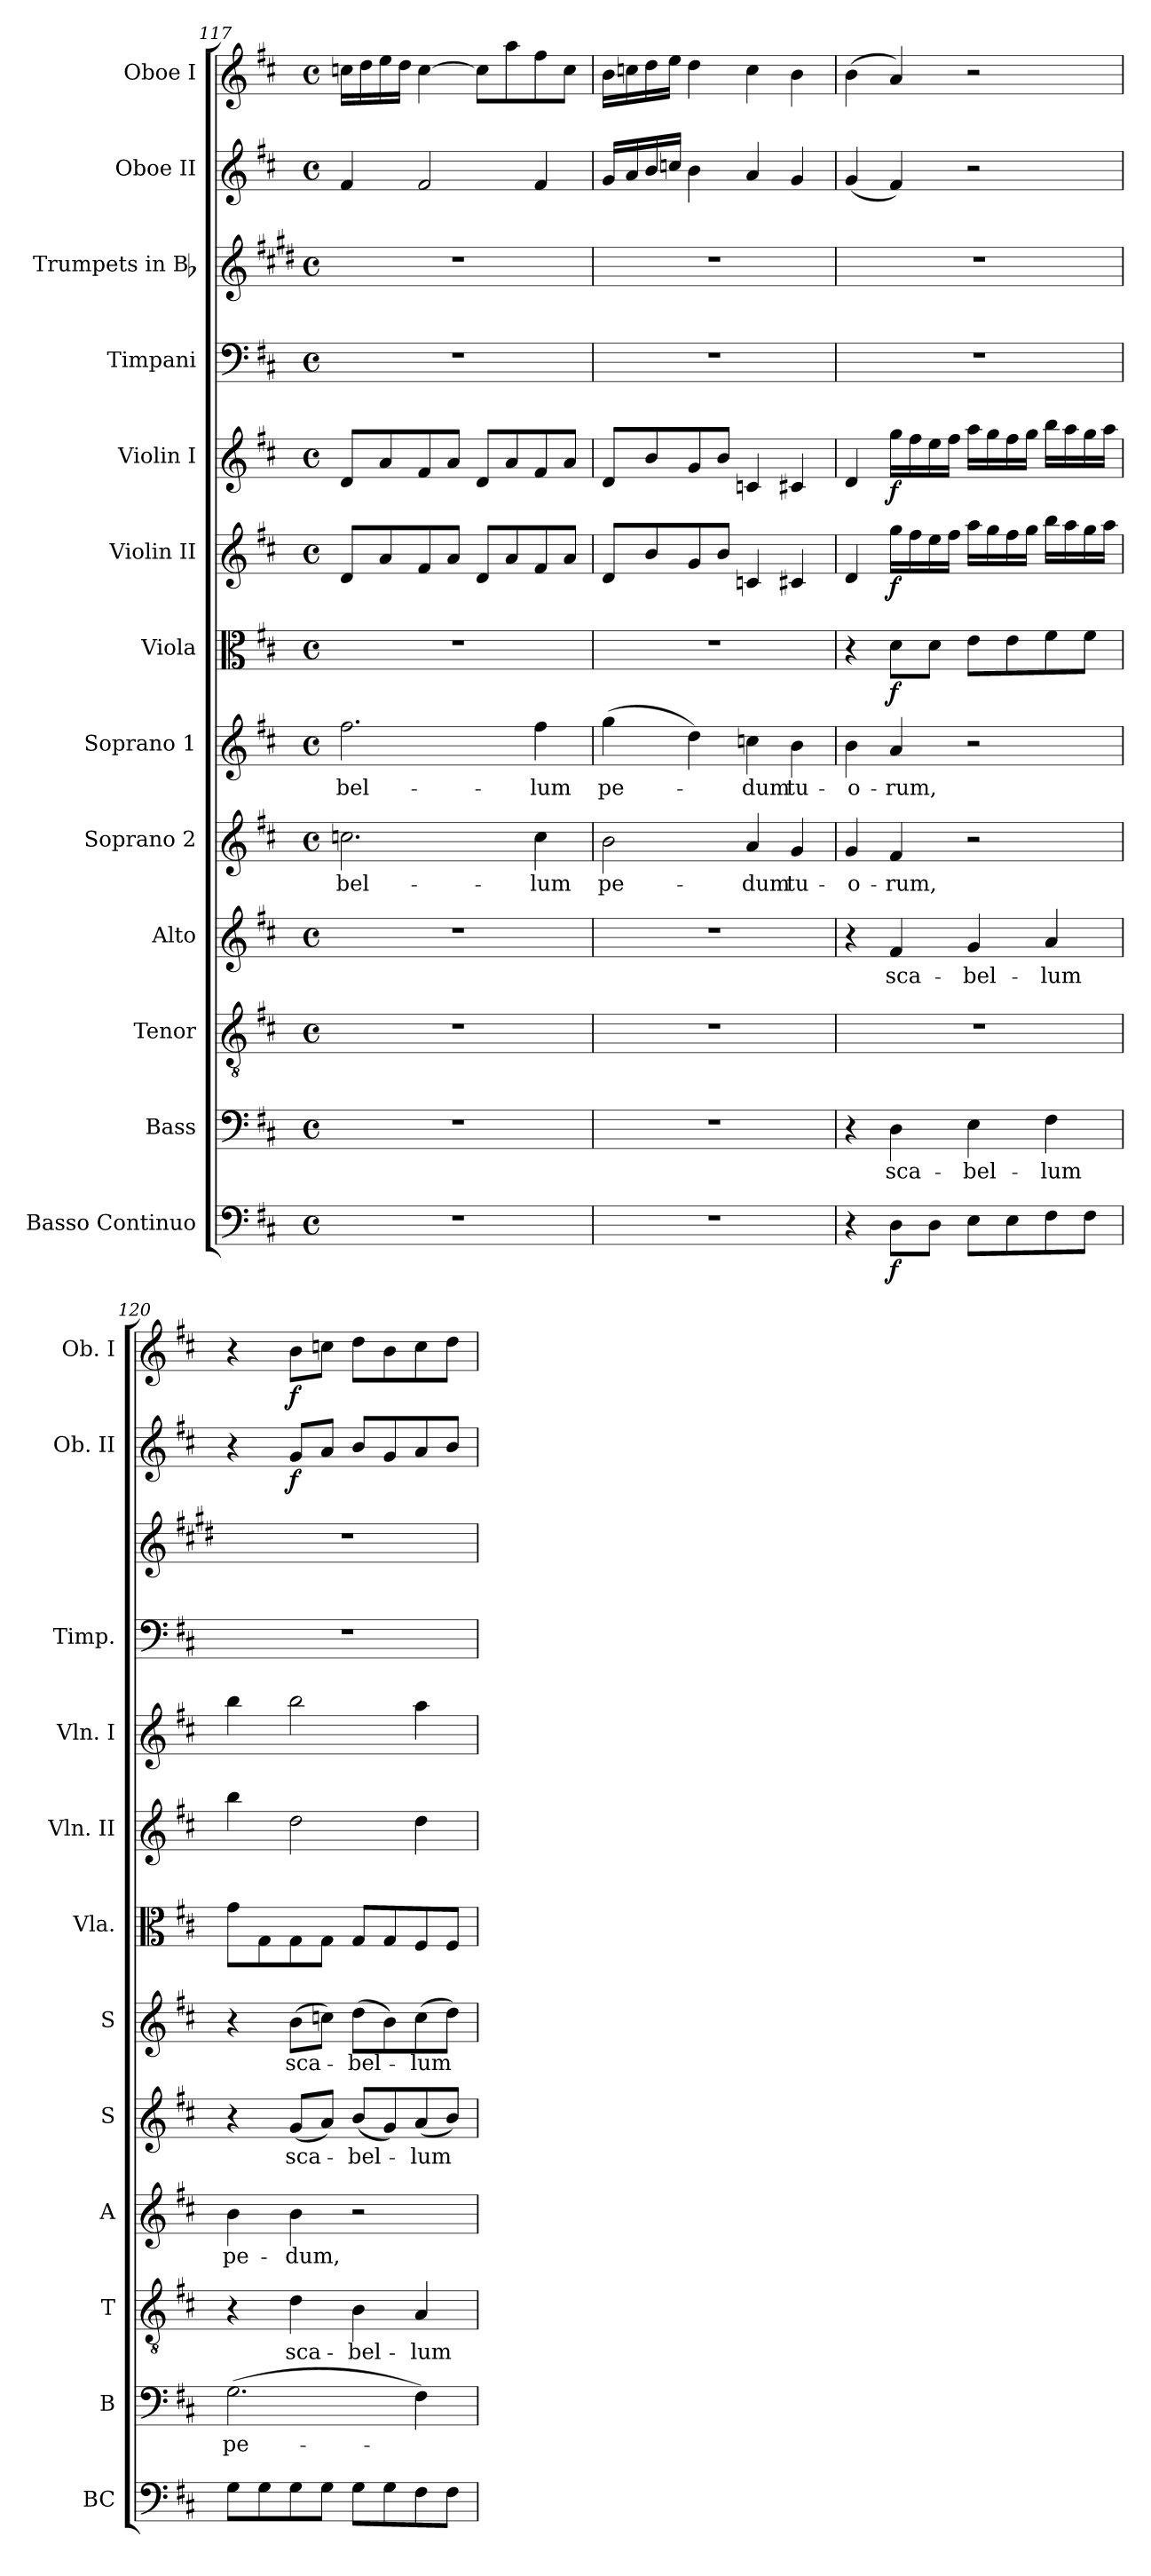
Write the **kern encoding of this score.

**kern	**dynam	**kern	**text	**kern	**text	**kern	**text	**kern	**text	**kern	**text	**kern	**dynam	**kern	**dynam	**kern	**dynam	**kern	**kern	**kern	**dynam	**kern	**dynam
*part13	*part13	*part12	*part12	*part11	*part11	*part10	*part10	*part9	*part9	*part8	*part8	*part7	*part7	*part6	*part6	*part5	*part5	*part4	*part3	*part2	*part2	*part1	*part1
*staff13	*staff13	*staff12	*staff12	*staff11	*staff11	*staff10	*staff10	*staff9	*staff9	*staff8	*staff8	*staff7	*staff7	*staff6	*staff6	*staff5	*staff5	*staff4	*staff3	*staff2	*staff2	*staff1	*staff1
*I"Basso Continuo	*	*I"Bass	*	*I"Tenor	*	*I"Alto	*	*I"Soprano 2	*	*I"Soprano 1	*	*I"Viola	*	*I"Violin II	*	*I"Violin I	*	*I"Timpani	*I"Trumpets in Bb	*I"Oboe II	*	*I"Oboe I	*
*I'BC	*	*I'B	*	*I'T	*	*I'A	*	*I'S	*	*I'S	*	*I'Vla.	*	*I'Vln. II	*	*I'Vln. I	*	*I'Timp.	*	*I'Ob. II	*	*I'Ob. I	*
*clefF4	*	*clefF4	*	*clefGv2	*	*clefG2	*	*clefG2	*	*clefG2	*	*clefC3	*	*clefG2	*	*clefG2	*	*clefF4	*clefG2	*clefG2	*	*clefG2	*
*	*	*	*	*	*	*	*	*	*	*	*	*	*	*	*	*	*	*	*ITrd1c2	*	*	*	*
*k[f#c#]	*	*k[f#c#]	*	*k[f#c#]	*	*k[f#c#]	*	*k[f#c#]	*	*k[f#c#]	*	*k[f#c#]	*	*k[f#c#]	*	*k[f#c#]	*	*k[f#c#]	*k[f#c#]	*k[f#c#]	*	*k[f#c#]	*
*D:	*	*D:	*	*D:	*	*D:	*	*D:	*	*D:	*	*D:	*	*D:	*	*D:	*	*D:	*D:	*D:	*	*D:	*
*M4/4	*	*M4/4	*	*M4/4	*	*M4/4	*	*M4/4	*	*M4/4	*	*M4/4	*	*M4/4	*	*M4/4	*	*M4/4	*M4/4	*M4/4	*	*M4/4	*
*met(c)	*	*met(c)	*	*met(c)	*	*met(c)	*	*met(c)	*	*met(c)	*	*met(c)	*	*met(c)	*	*met(c)	*	*met(c)	*met(c)	*met(c)	*	*met(c)	*
=117	=117	=117	=117	=117	=117	=117	=117	=117	=117	=117	=117	=117	=117	=117	=117	=117	=117	=117	=117	=117	=117	=117	=117
!	!	!	!	!	!	!	!	!	!LO:LY:b	!	!LO:LY:b	!	!	!	!	!	!	!	!	!	!	!	!
1r	.	1r	.	1r	.	1r	.	2.ccn\	-bel-	2.ff#\	-bel-	1r	.	8d/L	.	8d/L	.	1r	1r	4f#/	.	16ccn\LL	.
.	.	.	.	.	.	.	.	.	.	.	.	.	.	.	.	.	.	.	.	.	.	16dd\	.
.	.	.	.	.	.	.	.	.	.	.	.	.	.	8a/	.	8a/	.	.	.	.	.	16ee\	.
.	.	.	.	.	.	.	.	.	.	.	.	.	.	.	.	.	.	.	.	.	.	16dd\JJ	.
.	.	.	.	.	.	.	.	.	.	.	.	.	.	8f#/	.	8f#/	.	.	.	2f#/	.	[4cc\	.
.	.	.	.	.	.	.	.	.	.	.	.	.	.	8a/J	.	8a/J	.	.	.	.	.	.	.
.	.	.	.	.	.	.	.	.	.	.	.	.	.	8d/L	.	8d/L	.	.	.	.	.	8cc\L]	.
.	.	.	.	.	.	.	.	.	.	.	.	.	.	8a/	.	8a/	.	.	.	.	.	8aa\	.
!	!	!	!	!	!	!	!	!	!LO:LY:b	!	!LO:LY:b	!	!	!	!	!	!	!	!	!	!	!	!
.	.	.	.	.	.	.	.	4cc\	-lum	4ff#\	-lum	.	.	8f#/	.	8f#/	.	.	.	4f#/	.	8ff#\	.
.	.	.	.	.	.	.	.	.	.	.	.	.	.	8a/J	.	8a/J	.	.	.	.	.	8cc\J	.
=118	=118	=118	=118	=118	=118	=118	=118	=118	=118	=118	=118	=118	=118	=118	=118	=118	=118	=118	=118	=118	=118	=118	=118
!	!	!	!	!	!	!	!	!	!LO:LY:b	!	!LO:LY:b	!	!	!	!	!	!	!	!	!	!	!	!
1r	.	1r	.	1r	.	1r	.	2b\	pe-	(4gg\	pe-	1r	.	8d/L	.	8d/L	.	1r	1r	16g/LL	.	16b\LL	.
.	.	.	.	.	.	.	.	.	.	.	.	.	.	.	.	.	.	.	.	16a/	.	16ccn\	.
.	.	.	.	.	.	.	.	.	.	.	.	.	.	8b/	.	8b/	.	.	.	16b/	.	16dd\	.
.	.	.	.	.	.	.	.	.	.	.	.	.	.	.	.	.	.	.	.	16ccn/JJ	.	16ee\JJ	.
.	.	.	.	.	.	.	.	.	.	4dd\)	.	.	.	8g/	.	8g/	.	.	.	4b\	.	4dd\	.
.	.	.	.	.	.	.	.	.	.	.	.	.	.	8b/J	.	8b/J	.	.	.	.	.	.	.
!	!	!	!	!	!	!	!	!	!LO:LY:b	!	!LO:LY:b	!	!	!	!	!	!	!	!	!	!	!	!
.	.	.	.	.	.	.	.	4a/	-dum	4ccn\	-dum	.	.	4cn/	.	4cn/	.	.	.	4a/	.	4cc\	.
!	!	!	!	!	!	!	!	!	!LO:LY:b	!	!LO:LY:b	!	!	!	!	!	!	!	!	!	!	!	!
.	.	.	.	.	.	.	.	4g/	tu-	4b\	tu-	.	.	4c#X/	.	4c#X/	.	.	.	4g/	.	4b\	.
!!LO:PB:g=z
=119	=119	=119	=119	=119	=119	=119	=119	=119	=119	=119	=119	=119	=119	=119	=119	=119	=119	=119	=119	=119	=119	=119	=119
!	!	!	!	!	!	!	!	!	!LO:LY:b	!	!LO:LY:b	!	!	!	!	!	!	!	!	!	!	!	!
4r	.	4r	.	1r	.	4r	.	4g/	-o-	4b\	-o-	4r	.	4d/	.	4d/	.	1r	1r	(<4g/	.	(4b\	.
!	!LO:DY:b	!	!LO:LY:b	!	!	!	!LO:LY:b	!	!LO:LY:b	!	!LO:LY:b	!	!LO:DY:b	!	!LO:DY:b	!	!LO:DY:b	!	!	!	!	!	!
8D\L	f	4D\	sca-	.	.	4f#/	sca-	4f#/	-rum,	4a/	-rum,	8d\L	f	16gg\LL	f	16gg\LL	f	.	.	4f#/)	.	4a/)	.
.	.	.	.	.	.	.	.	.	.	.	.	.	.	16ff#\	.	16ff#\	.	.	.	.	.	.	.
8D\J	.	.	.	.	.	.	.	.	.	.	.	8d\J	.	16ee\	.	16ee\	.	.	.	.	.	.	.
.	.	.	.	.	.	.	.	.	.	.	.	.	.	16ff#\JJ	.	16ff#\JJ	.	.	.	.	.	.	.
!	!	!	!LO:LY:b	!	!	!	!LO:LY:b	!	!	!	!	!	!	!	!	!	!	!	!	!	!	!	!
8E\L	.	4E\	-bel-	.	.	4g/	-bel-	2r	.	2r	.	8e\L	.	16aa\LL	.	16aa\LL	.	.	.	2r	.	2r	.
.	.	.	.	.	.	.	.	.	.	.	.	.	.	16gg\	.	16gg\	.	.	.	.	.	.	.
8E\	.	.	.	.	.	.	.	.	.	.	.	8e\	.	16ff#\	.	16ff#\	.	.	.	.	.	.	.
.	.	.	.	.	.	.	.	.	.	.	.	.	.	16gg\JJ	.	16gg\JJ	.	.	.	.	.	.	.
!	!	!	!LO:LY:b	!	!	!	!LO:LY:b	!	!	!	!	!	!	!	!	!	!	!	!	!	!	!	!
8F#\	.	4F#\	-lum	.	.	4a/	-lum	.	.	.	.	8f#\	.	16bb\LL	.	16bb\LL	.	.	.	.	.	.	.
.	.	.	.	.	.	.	.	.	.	.	.	.	.	16aa\	.	16aa\	.	.	.	.	.	.	.
8F#\J	.	.	.	.	.	.	.	.	.	.	.	8f#\J	.	16gg\	.	16gg\	.	.	.	.	.	.	.
.	.	.	.	.	.	.	.	.	.	.	.	.	.	16aa\JJ	.	16aa\JJ	.	.	.	.	.	.	.
=120	=120	=120	=120	=120	=120	=120	=120	=120	=120	=120	=120	=120	=120	=120	=120	=120	=120	=120	=120	=120	=120	=120	=120
!	!	!	!LO:LY:b	!	!	!	!LO:LY:b	!	!	!	!	!	!	!	!	!	!	!	!	!	!	!	!
8G\L	.	(2.G\	pe-	4r	.	4b\	pe-	4r	.	4r	.	8g\L	.	4bb\	.	4bb\	.	1r	1r	4r	.	4r	.
8G\	.	.	.	.	.	.	.	.	.	.	.	8G\	.	.	.	.	.	.	.	.	.	.	.
!	!	!	!	!	!LO:LY:b	!	!LO:LY:b	!	!LO:LY:b	!	!LO:LY:b	!	!	!	!	!	!	!	!	!	!LO:DY:b	!	!LO:DY:b
8G\	.	.	.	4d\	sca-	4b\	-dum,	(<8g/L	sca-	(8b\L	sca-	8G\	.	2dd\	.	2bb\	.	.	.	8g/L	f	8b\L	f
8G\J	.	.	.	.	.	.	.	8a/J)	.	8ccn\J)	.	8G\J	.	.	.	.	.	.	.	8a/J	.	8ccn\J	.
!	!	!	!	!	!LO:LY:b	!	!	!	!LO:LY:b	!	!LO:LY:b	!	!	!	!	!	!	!	!	!	!	!	!
8G\L	.	.	.	4B\	-bel-	2r	.	(<8b/L	-bel-	(8dd\L	-bel-	8G/L	.	.	.	.	.	.	.	8b/L	.	8dd\L	.
8G\	.	.	.	.	.	.	.	8g/)	.	8b\)	.	8G/	.	.	.	.	.	.	.	8g/	.	8b\	.
!	!	!	!	!	!LO:LY:b	!	!	!	!LO:LY:b	!	!LO:LY:b	!	!	!	!	!	!	!	!	!	!	!	!
8F#\	.	4F#\)	.	4A/	-lum	.	.	(<8a/	-lum	(8cc\	-lum	8F#/	.	4dd\	.	4aa\	.	.	.	8a/	.	8cc\	.
8F#\J	.	.	.	.	.	.	.	8b/J)	.	8dd\J)	.	8F#/J	.	.	.	.	.	.	.	8b/J	.	8dd\J	.
=	=	=	=	=	=	=	=	=	=	=	=	=	=	=	=	=	=	=	=	=	=	=	=
*-	*-	*-	*-	*-	*-	*-	*-	*-	*-	*-	*-	*-	*-	*-	*-	*-	*-	*-	*-	*-	*-	*-	*-
